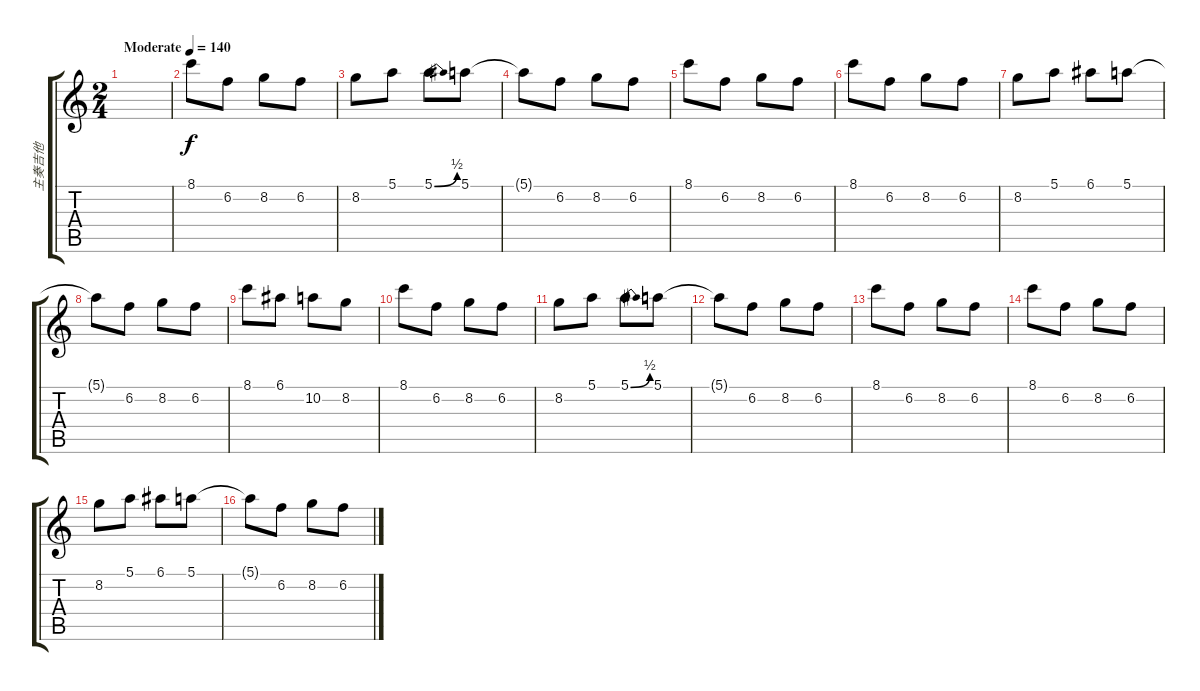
\track ("主奏吉他" "主奏吉他") {instrument acousticguitarsteel}
\staff {score tabs}
\tuning (E4 B3 G3 D3 A2 E2) {hide}
\ts (2 4)
\tempo (140 "Moderate")
\clef g2
\ks c
|
8.1.8 6.2.8 8.2.8 6.2.8 |
8.2.8 5.1.8 5.1{be (bend 0 0 60 2)}.8 5.1.8 |
5.1{t}.8 6.2.8 8.2.8 6.2.8 |
8.1.8 6.2.8 8.2.8 6.2.8 |
8.1.8 6.2.8 8.2.8 6.2.8 |
8.2.8 5.1.8 6.1.8 5.1.8 |
5.1{t}.8 6.2.8 8.2.8 6.2.8 |
8.1.8 6.1.8 10.2.8 8.2.8 |
8.1.8 6.2.8 8.2.8 6.2.8 |
8.2.8 5.1.8 5.1{be (bend 0 0 60 2)}.8 5.1.8 |
5.1{t}.8 6.2.8 8.2.8 6.2.8 |
8.1.8 6.2.8 8.2.8 6.2.8 |
8.1.8 6.2.8 8.2.8 6.2.8 |
8.2.8 5.1.8 6.1.8 5.1.8 |
5.1{t}.8 6.2.8 8.2.8 6.2.8
